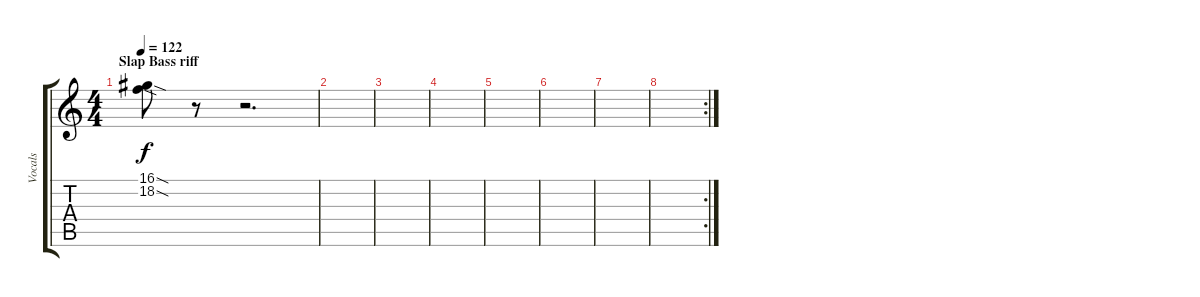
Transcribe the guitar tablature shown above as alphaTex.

\track ("Vocals" "Vocals") {instrument lead8bassandlead}
\staff {score tabs}
\tuning (E4 B3 G3 D3 A2 E2) {hide}
\ts (4 4)
\section ("" "Slap Bass riff")
\tempo 122
\clef g2
\ks c
(16.1{sod t} 18.2{sod t}).8{dy f} r.8 r.2{d} |
|
|
|
|
|
|
\rc 2
